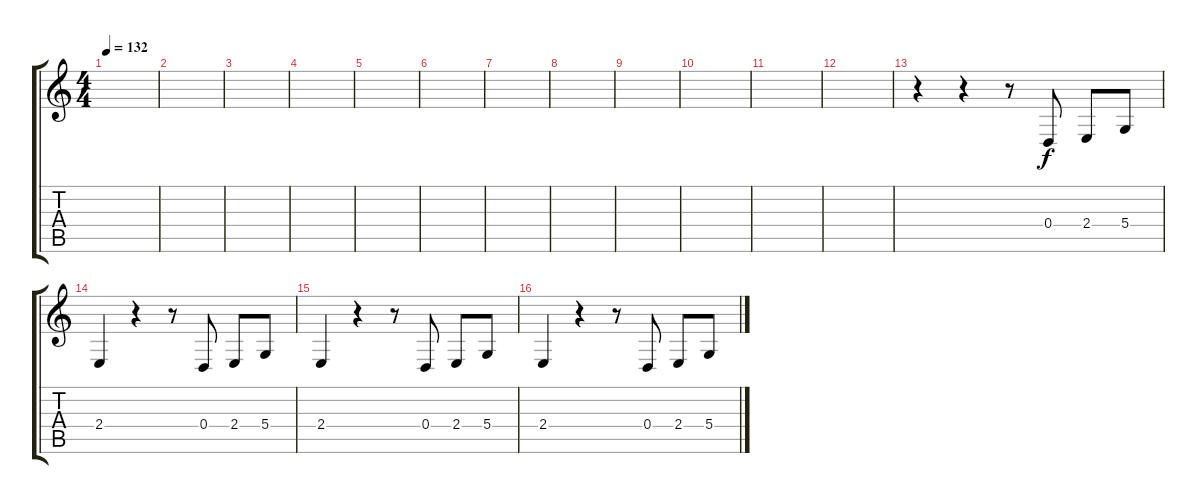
\track "" {instrument englishhorn}
\staff {score tabs}
\tuning (E4 B3 G3 D3 A2 E2) {hide}
\ts (4 4)
\tempo 132
\clef g2
\ks c
|
|
|
|
|
|
|
|
|
|
|
|
r.4{volume 13 instrument lead1square} r.4 r.8 0.4.8 2.4.8 5.4.8 |
2.4.4{volume 16 instrument lead1square} r.4 r.8 0.4.8 2.4.8 5.4.8 |
2.4.4 r.4 r.8 0.4.8 2.4.8 5.4.8 |
2.4.4 r.4 r.8 0.4.8 2.4.8 5.4.8
